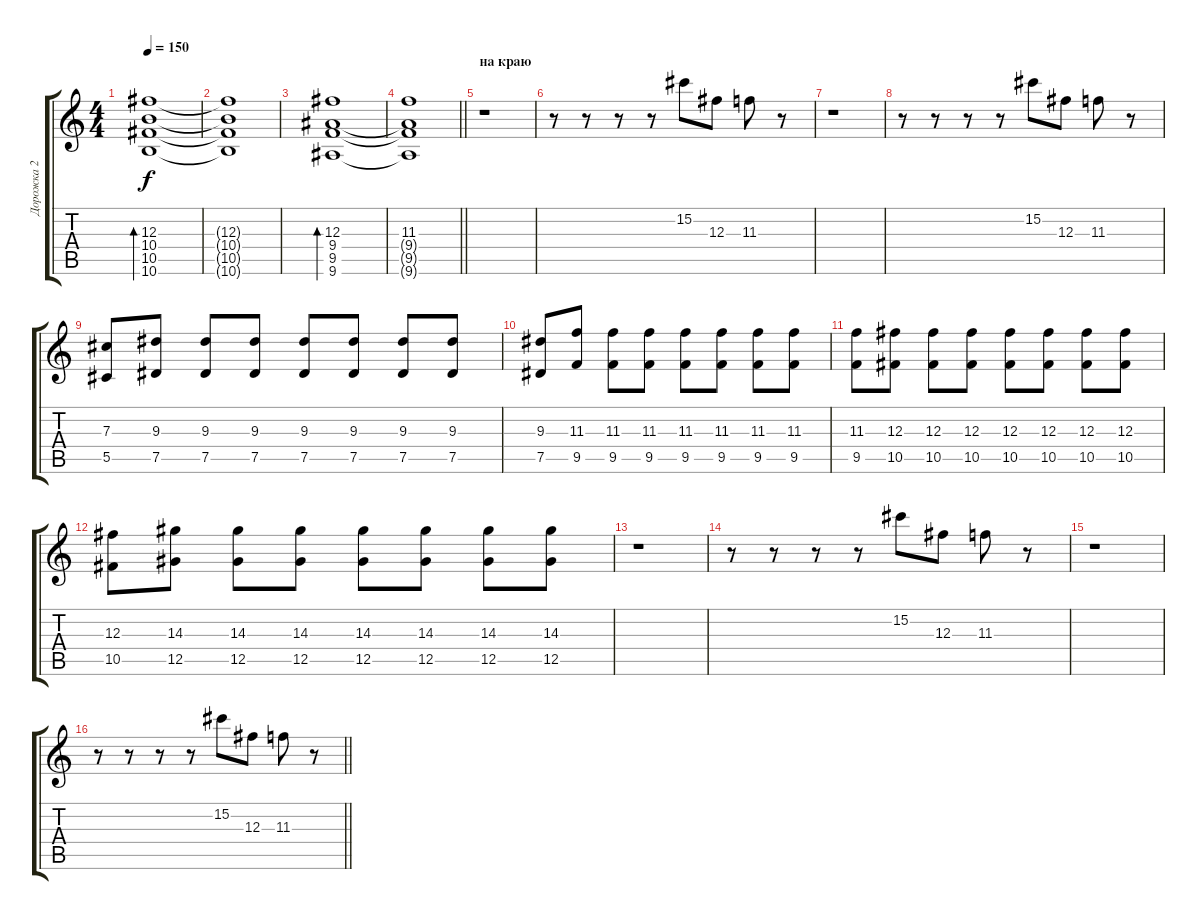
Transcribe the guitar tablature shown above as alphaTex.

\track ("Дорожка 2" "Дорожка 2") {instrument distortionguitar}
\staff {score tabs}
\tuning (Eb4 Bb3 Gb3 Db3 Ab2 Db2) {hide}
\ts (4 4)
\tempo 150
\clef g2
\ks c
(12.3 10.4 10.5 10.6).1{bd 60 dy f} |
(12.3{t} 10.4{t} 10.5{t} 10.6{t}).1 |
(12.3 9.4 9.5 9.6).1{bd 60} |
\barLineRight lightlight
(11.3 9.4{t} 9.5{t} 9.6{t}).1 |
\section ("" "на краю")
r.1 |
r.8 r.8 r.8 r.8 15.2.8 12.3.8 11.3.8 r.8 |
r.1 |
r.8 r.8 r.8 r.8 15.2.8 12.3.8 11.3.8 r.8 |
(7.3 5.5).8 (9.3 7.5).8 (9.3 7.5).8 (9.3 7.5).8 (9.3 7.5).8 (9.3 7.5).8 (9.3 7.5).8 (9.3 7.5).8 |
(9.3 7.5).8 (11.3 9.5).8 (11.3 9.5).8 (11.3 9.5).8 (11.3 9.5).8 (11.3 9.5).8 (11.3 9.5).8 (11.3 9.5).8 |
(11.3 9.5).8 (12.3 10.5).8 (12.3 10.5).8 (12.3 10.5).8 (12.3 10.5).8 (12.3 10.5).8 (12.3 10.5).8 (12.3 10.5).8 |
(12.3 10.5).8 (14.3 12.5).8 (14.3 12.5).8 (14.3 12.5).8 (14.3 12.5).8 (14.3 12.5).8 (14.3 12.5).8 (14.3 12.5).8 |
r.1 |
r.8 r.8 r.8 r.8 15.2.8 12.3.8 11.3.8 r.8 |
r.1 |
\barLineRight lightlight
r.8 r.8 r.8 r.8 15.2.8 12.3.8 11.3.8 r.8
